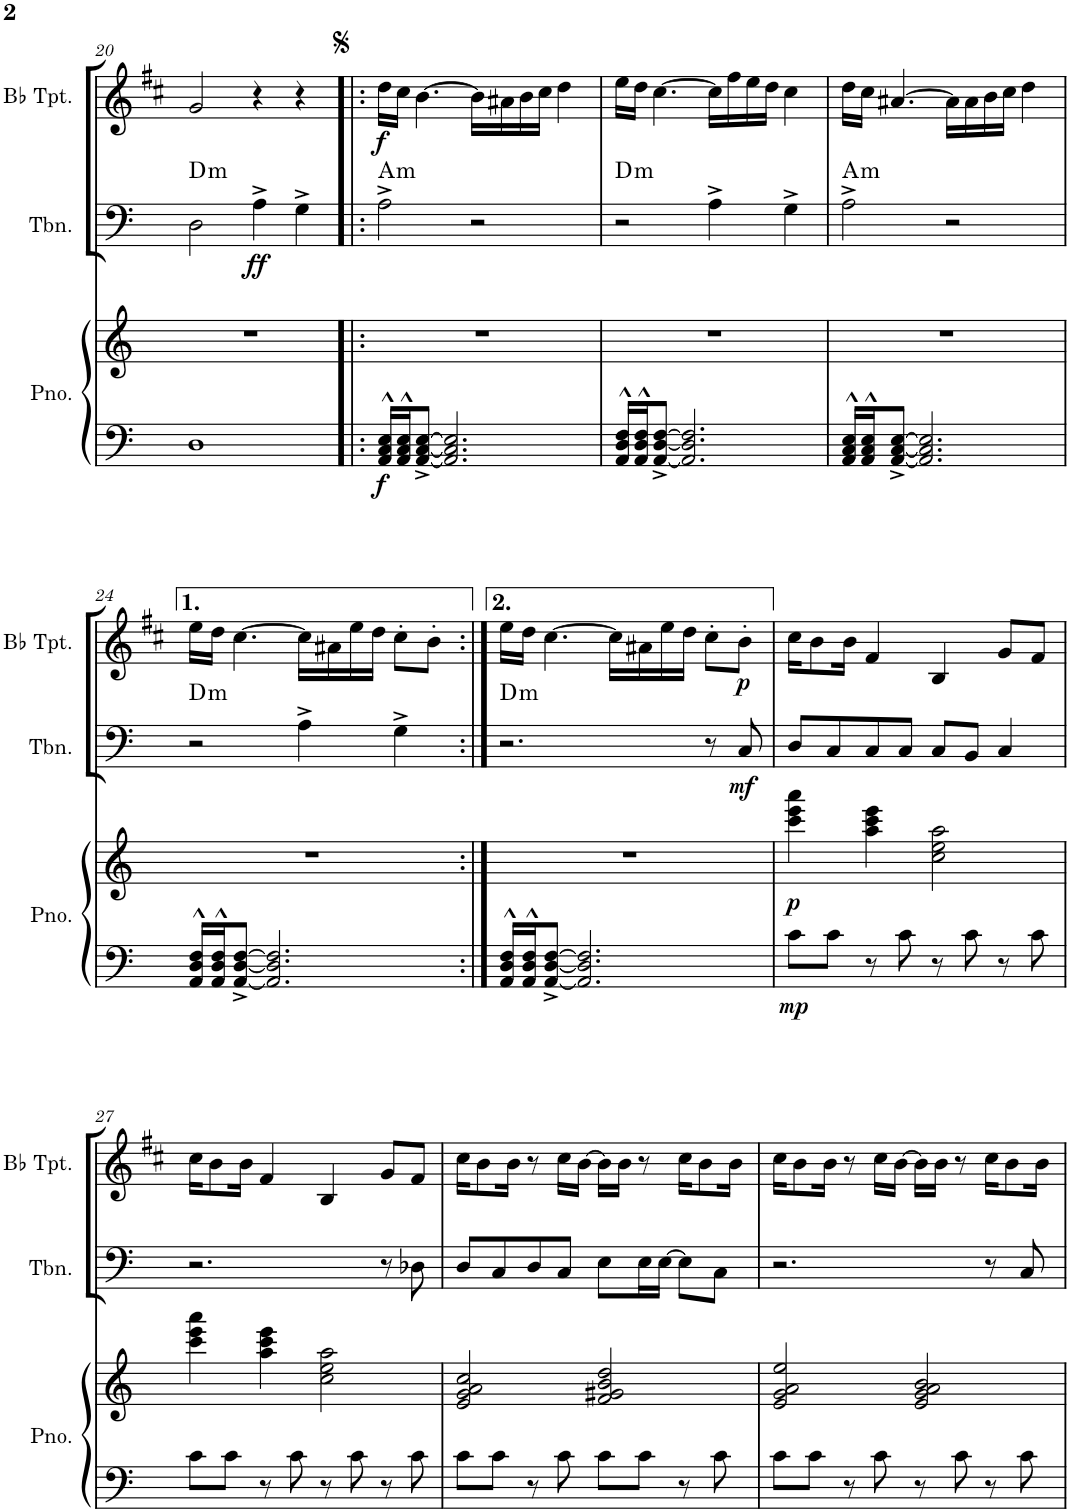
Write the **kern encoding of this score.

**kern	**kern	**dynam	**kern	**dynam	**harte	**kern	**dynam
*part3	*part3	*part3	*part2	*part2	*part2	*part1	*part1
*staff4	*staff3	*staff3/4	*staff2	*staff2	*	*staff1	*staff1
*I"Piano	*	*	*I"Trombone	*	*	*I"Bb Trumpet	*
*I'Pno.	*	*	*I'Tbn.	*	*	*I'Bb Tpt.	*
!!LO:PB:g=z
*clefF4	*clefG2	*	*clefF4	*	*	*clefG2	*
*	*	*	*	*	*	*Trd1c2	*
*k[]	*k[]	*	*k[]	*	*	*k[f#c#]	*
*M4/4	*M4/4	*	*M4/4	*	*	*M4/4	*
=20	=20	=20	=20	=20	=20	=20	=20
!	!	!	!	!	!LO:H:kt=m	!	!
1D	1r	.	2D\	.	D:min	2g/	.
!	!	!	!	!LO:DY:b	!	!	!
.	.	.	4A^\	ff	.	4r	.
.	.	.	4G^\	.	.	4r	.
=21!|:	=21!|:	=21!|:	=21!|:	=21!|:	=21!|:	=21!|:	=21!|:
!	!	!LO:DY:b=2	!	!	!LO:H:kt=m	!	!LO:DY:b
16AA/^^ 16C/^^ 16E/^^LL	1r	f	2A^\	.	A:min	16dd\LL	f
16AA/^^ 16C/^^ 16E/^^J	.	.	.	.	.	16cc#\JJ	.
[8AA/^ [8C/^ [8E/^J	.	.	.	.	.	[4.b\	.
2.AA/] 2.C/] 2.E/]	.	.	.	.	.	.	.
.	.	.	2r	.	.	16b\LL]	.
.	.	.	.	.	.	16a#X\	.
.	.	.	.	.	.	16b\	.
.	.	.	.	.	.	16cc#\JJ	.
.	.	.	.	.	.	4dd\	.
=22	=22	=22	=22	=22	=22	=22	=22
!	!	!	!	!	!LO:H:kt=m	!	!
16AA/^^ 16D/^^ 16F/^^LL	1r	.	2r	.	D:min	16ee\LL	.
16AA/^^ 16D/^^ 16F/^^J	.	.	.	.	.	16dd\JJ	.
[8AA/^ [8D/^ [8F/^J	.	.	.	.	.	[4.cc#\	.
2.AA/] 2.D/] 2.F/]	.	.	.	.	.	.	.
.	.	.	4A^\	.	.	16cc#\LL]	.
.	.	.	.	.	.	16ff#\	.
.	.	.	.	.	.	16ee\	.
.	.	.	.	.	.	16dd\JJ	.
.	.	.	4G^\	.	.	4cc#\	.
=23	=23	=23	=23	=23	=23	=23	=23
!	!	!	!	!	!LO:H:kt=m	!	!
16AA/^^ 16C/^^ 16E/^^LL	1r	.	2A^\	.	A:min	16dd\LL	.
16AA/^^ 16C/^^ 16E/^^J	.	.	.	.	.	16cc#\JJ	.
[8AA/^ [8C/^ [8E/^J	.	.	.	.	.	[4.a#X/	.
2.AA/] 2.C/] 2.E/]	.	.	.	.	.	.	.
.	.	.	2r	.	.	16a#\LL]	.
.	.	.	.	.	.	16a#\	.
.	.	.	.	.	.	16b\	.
.	.	.	.	.	.	16cc#\JJ	.
.	.	.	.	.	.	4dd\	.
!!LO:LB:g=z
=24	=24	=24	=24	=24	=24	=24	=24
!	!	!	!	!	!LO:H:kt=m	!	!
16AA/^^ 16D/^^ 16F/^^LL	1r	.	2r	.	D:min	16ee\LL	.
16AA/^^ 16D/^^ 16F/^^J	.	.	.	.	.	16dd\JJ	.
[8AA/^ [8D/^ [8F/^J	.	.	.	.	.	[4.cc#\	.
2.AA/] 2.D/] 2.F/]	.	.	.	.	.	.	.
.	.	.	4A^\	.	.	16cc#\LL]	.
.	.	.	.	.	.	16a#X\	.
.	.	.	.	.	.	16ee\	.
.	.	.	.	.	.	16dd\JJ	.
.	.	.	4G^\	.	.	8cc#'\L	.
.	.	.	.	.	.	8b'\J	.
=25:|!	=25:|!	=25:|!	=25:|!	=25:|!	=25:|!	=25:|!	=25:|!
!	!	!	!	!	!LO:H:kt=m	!	!
16AA/^^ 16D/^^ 16F/^^LL	1r	.	2.r	.	D:min	16ee\LL	.
16AA/^^ 16D/^^ 16F/^^J	.	.	.	.	.	16dd\JJ	.
[8AA/^ [8D/^ [8F/^J	.	.	.	.	.	[4.cc#\	.
2.AA/] 2.D/] 2.F/]	.	.	.	.	.	.	.
.	.	.	.	.	.	16cc#\LL]	.
.	.	.	.	.	.	16a#X\	.
.	.	.	.	.	.	16ee\	.
.	.	.	.	.	.	16dd\JJ	.
.	.	.	8r	.	.	8cc#'\L	.
!	!	!	!	!LO:DY:b	!	!	!LO:DY:b
.	.	.	8C/	mf	.	8b'\J	p
=26	=26	=26	=26	=26	=26	=26	=26
!	!	!LO:DY:b=2	!	!	!	!	!
!	!	!LO:DY:n=1:b	!	!	!	!	!
8c\L	4ccc\ 4eee\ 4aaa\	mp p	8D/L	.	.	16cc#\KL	.
.	.	.	.	.	.	8b\	.
8c\J	.	.	8C/	.	.	.	.
.	.	.	.	.	.	16b\Jk	.
8r	4aa\ 4ccc\ 4eee\	.	8C/	.	.	4f#/	.
8c\	.	.	8C/J	.	.	.	.
8r	2cc\ 2ee\ 2aa\	.	8C/L	.	.	4B/	.
8c\	.	.	8BB/J	.	.	.	.
8r	.	.	4C/	.	.	8g/L	.
8c\	.	.	.	.	.	8f#/J	.
!!LO:LB:g=z
=27	=27	=27	=27	=27	=27	=27	=27
8c\L	4ccc\ 4eee\ 4aaa\	.	2.r	.	.	16cc#\KL	.
.	.	.	.	.	.	8b\	.
8c\J	.	.	.	.	.	.	.
.	.	.	.	.	.	16b\Jk	.
8r	4aa\ 4ccc\ 4eee\	.	.	.	.	4f#/	.
8c\	.	.	.	.	.	.	.
8r	2cc\ 2ee\ 2aa\	.	.	.	.	4B/	.
8c\	.	.	.	.	.	.	.
8r	.	.	8r	.	.	8g/L	.
8c\	.	.	8D-X\	.	.	8f#/J	.
=28	=28	=28	=28	=28	=28	=28	=28
8c\L	2e/ 2g/ 2a/ 2cc/	.	8D/L	.	.	16cc#\KL	.
.	.	.	.	.	.	8b\	.
8c\J	.	.	8C/	.	.	.	.
.	.	.	.	.	.	16b\Jk	.
8r	.	.	8D/	.	.	8r	.
8c\	.	.	8C/J	.	.	16cc#\LL	.
.	.	.	.	.	.	[16b\JJ	.
8c\L	2f/ 2g#X/ 2b/ 2dd/	.	8E\L	.	.	16b\LL]	.
.	.	.	.	.	.	16b\JJ	.
8c\J	.	.	16E\L	.	.	8r	.
.	.	.	[16E\JJ	.	.	.	.
8r	.	.	8E\L]	.	.	16cc#\KL	.
.	.	.	.	.	.	8b\	.
8c\	.	.	8C\J	.	.	.	.
.	.	.	.	.	.	16b\Jk	.
=29	=29	=29	=29	=29	=29	=29	=29
8c\L	2e/ 2g/ 2a/ 2ee/	.	2.r	.	.	16cc#\KL	.
.	.	.	.	.	.	8b\	.
8c\J	.	.	.	.	.	.	.
.	.	.	.	.	.	16b\Jk	.
8r	.	.	.	.	.	8r	.
8c\	.	.	.	.	.	16cc#\LL	.
.	.	.	.	.	.	[16b\JJ	.
8r	2e/ 2g/ 2a/ 2b/	.	.	.	.	16b\LL]	.
.	.	.	.	.	.	16b\JJ	.
8c\	.	.	.	.	.	8r	.
8r	.	.	8r	.	.	16cc#\KL	.
.	.	.	.	.	.	8b\	.
8c\	.	.	8C/	.	.	.	.
.	.	.	.	.	.	16b\Jk	.
=	=	=	=	=	=	=	=
*-	*-	*-	*-	*-	*-	*-	*-
